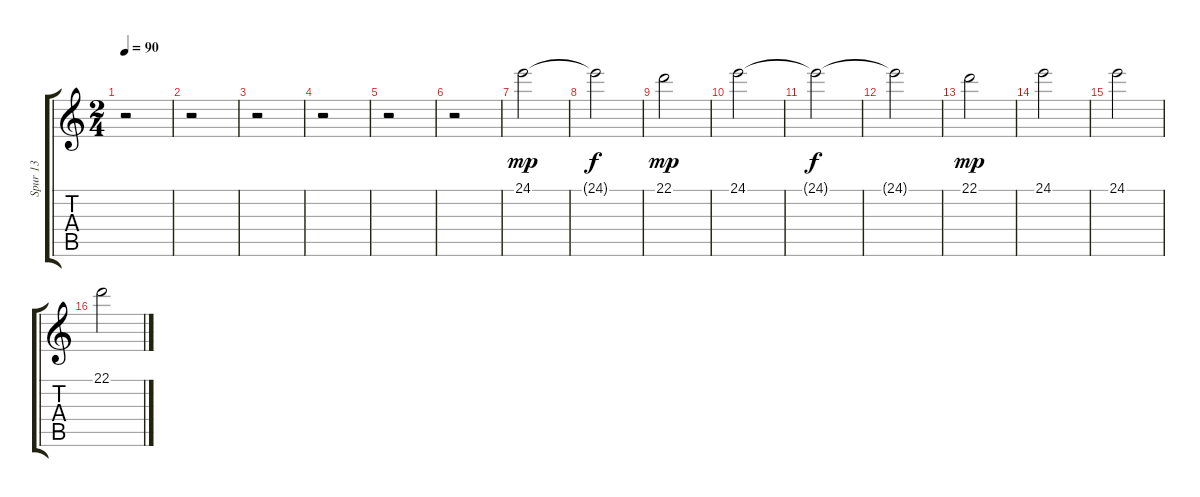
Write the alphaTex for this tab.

\track ("Spur 13" "Spur 13") {instrument stringensemble2}
\staff {score tabs}
\tuning (E4 B3 G3 D3 A2 E2) {hide}
\ts (2 4)
\tempo 90
\clef g2
\ks c
r.2{dy mp} |
r.2 |
r.2 |
r.2 |
r.2 |
r.2 |
24.1.2 |
24.1{t}.2{dy f} |
22.1.2{dy mp} |
24.1.2 |
24.1{t}.2{dy f} |
24.1{t}.2 |
22.1.2{dy mp} |
24.1.2 |
24.1.2 |
22.1.2
